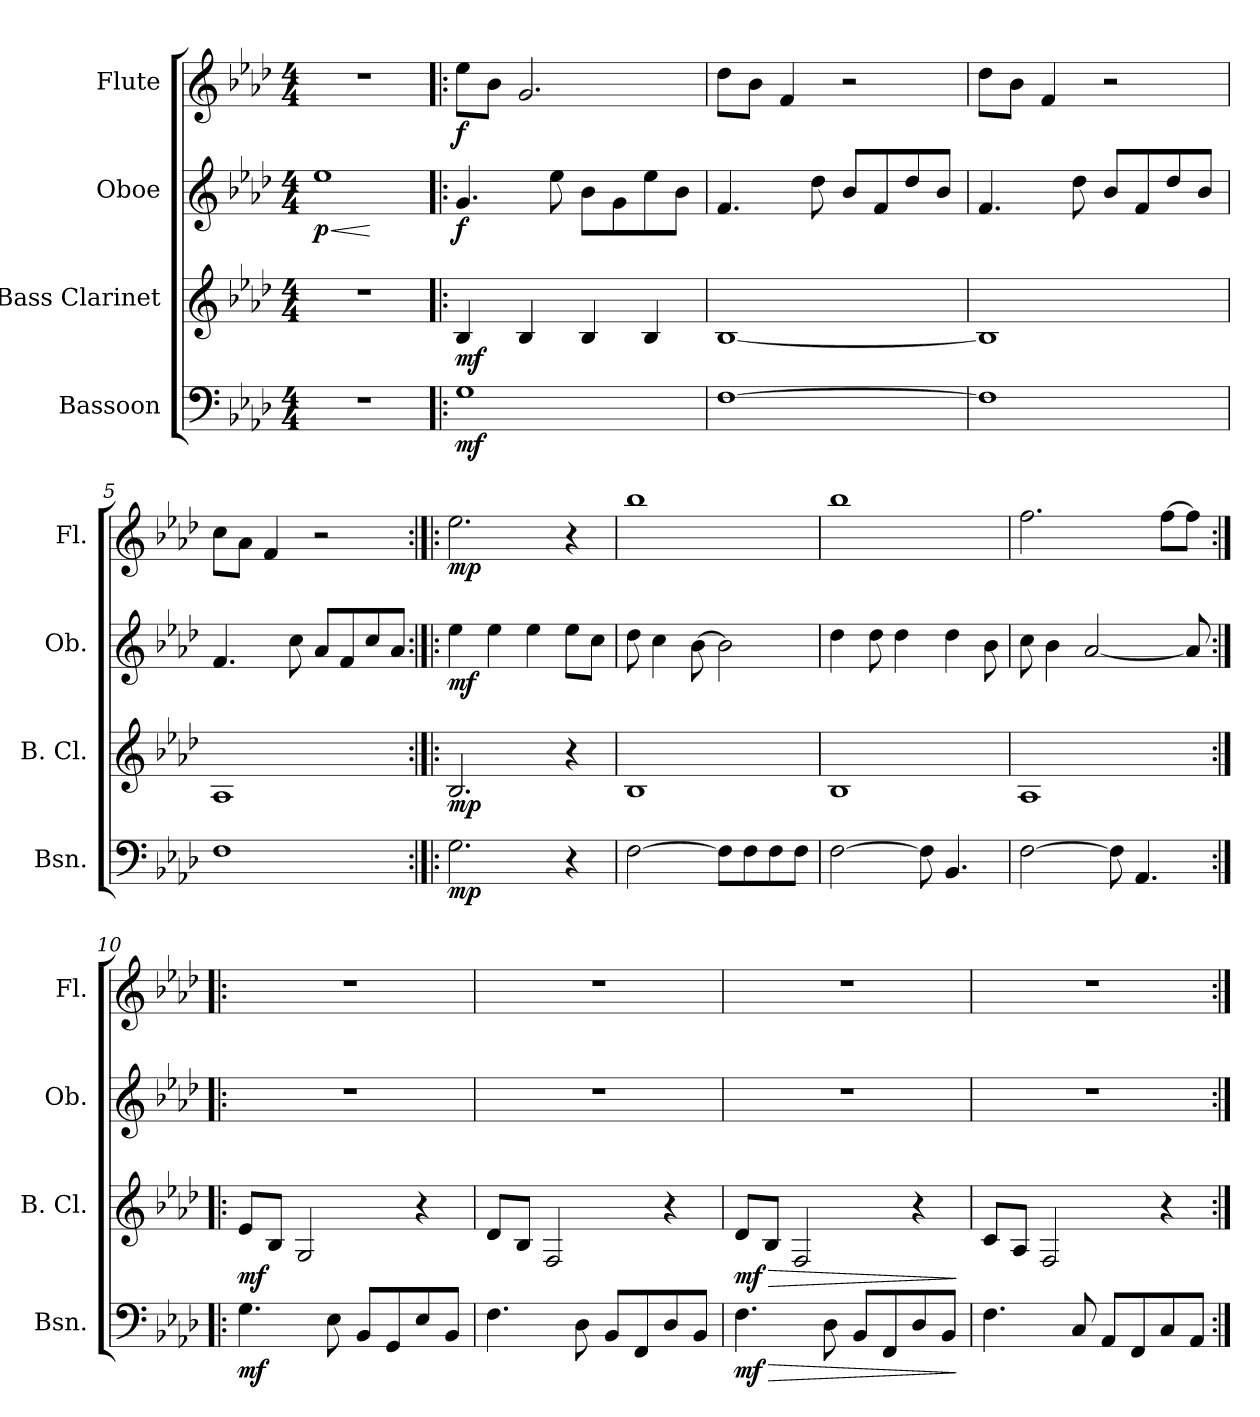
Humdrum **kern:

**kern	**dynam	**kern	**dynam	**kern	**dynam	**kern	**dynam
*part4	*part4	*part3	*part3	*part2	*part2	*part1	*part1
*staff4	*staff4	*staff3	*staff3	*staff2	*staff2	*staff1	*staff1
*I"Bassoon	*	*I"Bass Clarinet	*	*I"Oboe	*	*I"Flute	*
*I'Bsn.	*	*I'B. Cl.	*	*I'Ob.	*	*I'Fl.	*
*clefF4	*	*clefG2	*	*clefG2	*	*clefG2	*
*	*	*ITrd8c14	*	*	*	*	*
*k[b-e-a-d-]	*	*k[b-e-a-d-]	*	*k[b-e-a-d-]	*	*k[b-e-a-d-]	*
*M4/4	*	*M4/4	*	*M4/4	*	*M4/4	*
*MM120	*	*MM120	*	*MM120	*	*MM120	*
=1	=1	=1	=1	=1	=1	=1	=1
!	!	!	!	!	!LO:HP:b	!	!
!	!	!	!	!	!LO:DY:n=1:b	!	!
1r	.	1r	.	1ee-	< p	1r	.
.	.	.	.	.	[	.	.
=2!|:	=2!|:	=2!|:	=2!|:	=2!|:	=2!|:	=2!|:	=2!|:
!	!LO:DY:b	!	!LO:DY:b	!	!LO:DY:b	!	!LO:DY:b
1G	mf	4BB-/	mf	4.g/	f	8ee-\L	f
.	.	.	.	.	.	8b-\J	.
.	.	4BB-/	.	.	.	2.g/	.
.	.	.	.	8ee-\	.	.	.
.	.	4BB-/	.	8b-\L	.	.	.
.	.	.	.	8g\	.	.	.
.	.	4BB-/	.	8ee-\	.	.	.
.	.	.	.	8b-\J	.	.	.
=3	=3	=3	=3	=3	=3	=3	=3
[1F	.	[1BB-	.	4.f/	.	8dd-\L	.
.	.	.	.	.	.	8b-\J	.
.	.	.	.	.	.	4f/	.
.	.	.	.	8dd-\	.	.	.
.	.	.	.	8b-/L	.	2r	.
.	.	.	.	8f/	.	.	.
.	.	.	.	8dd-/	.	.	.
.	.	.	.	8b-/J	.	.	.
=4	=4	=4	=4	=4	=4	=4	=4
1F]	.	1BB-]	.	4.f/	.	8dd-\L	.
.	.	.	.	.	.	8b-\J	.
.	.	.	.	.	.	4f/	.
.	.	.	.	8dd-\	.	.	.
.	.	.	.	8b-/L	.	2r	.
.	.	.	.	8f/	.	.	.
.	.	.	.	8dd-/	.	.	.
.	.	.	.	8b-/J	.	.	.
=5	=5	=5	=5	=5	=5	=5	=5
1F	.	1AA-	.	4.f/	.	8cc\L	.
.	.	.	.	.	.	8a-\J	.
.	.	.	.	.	.	4f/	.
.	.	.	.	8cc\	.	.	.
.	.	.	.	8a-/L	.	2r	.
.	.	.	.	8f/	.	.	.
.	.	.	.	8cc/	.	.	.
.	.	.	.	8a-/J	.	.	.
!!LO:LB:g=z
=6:|!|:	=6:|!|:	=6:|!|:	=6:|!|:	=6:|!|:	=6:|!|:	=6:|!|:	=6:|!|:
!	!LO:DY:b	!	!LO:DY:b	!	!LO:DY:b	!	!LO:DY:b
2.G\	mp	2.BB-/	mp	4ee-\	mf	2.ee-\	mp
.	.	.	.	4ee-\	.	.	.
.	.	.	.	4ee-\	.	.	.
4r	.	4r	.	8ee-\L	.	4r	.
.	.	.	.	8cc\J	.	.	.
=7	=7	=7	=7	=7	=7	=7	=7
[2F\	.	1BB-	.	8dd-\	.	1bb-	.
.	.	.	.	4cc\	.	.	.
.	.	.	.	[8b-\	.	.	.
8F\L]	.	.	.	2b-\]	.	.	.
8F\	.	.	.	.	.	.	.
8F\	.	.	.	.	.	.	.
8F\J	.	.	.	.	.	.	.
=8	=8	=8	=8	=8	=8	=8	=8
[2F\	.	1BB-	.	4dd-\	.	1bb-	.
.	.	.	.	8dd-\	.	.	.
.	.	.	.	4dd-\	.	.	.
8F\]	.	.	.	.	.	.	.
4.BB-/	.	.	.	4dd-\	.	.	.
.	.	.	.	8b-\	.	.	.
=9	=9	=9	=9	=9	=9	=9	=9
[2F\	.	1AA-	.	8cc\	.	2.ff\	.
.	.	.	.	4b-\	.	.	.
.	.	.	.	[2a-/	.	.	.
8F\]	.	.	.	.	.	.	.
4.AA-/	.	.	.	.	.	.	.
.	.	.	.	.	.	[8ff\L	.
.	.	.	.	8a-/]	.	8ff\J]	.
=10:|!|:	=10:|!|:	=10:|!|:	=10:|!|:	=10:|!|:	=10:|!|:	=10:|!|:	=10:|!|:
!	!LO:DY:b	!	!LO:DY:b	!	!	!	!
4.G\	mf	8E-/L	mf	1r	.	1r	.
.	.	8BB-/J	.	.	.	.	.
.	.	2GG/	.	.	.	.	.
8E-\	.	.	.	.	.	.	.
8BB-/L	.	.	.	.	.	.	.
8GG/	.	.	.	.	.	.	.
8E-/	.	4r	.	.	.	.	.
8BB-/J	.	.	.	.	.	.	.
!!LO:PB:g=z
=11	=11	=11	=11	=11	=11	=11	=11
4.F\	.	8D-/L	.	1r	.	1r	.
.	.	8BB-/J	.	.	.	.	.
.	.	2FF/	.	.	.	.	.
8D-\	.	.	.	.	.	.	.
8BB-/L	.	.	.	.	.	.	.
8FF/	.	.	.	.	.	.	.
8D-/	.	4r	.	.	.	.	.
8BB-/J	.	.	.	.	.	.	.
=12	=12	=12	=12	=12	=12	=12	=12
!	!LO:HP:b	!	!LO:HP:b	!	!	!	!
!	!LO:DY:n=1:b	!	!LO:DY:n=1:b	!	!	!	!
4.F\	> mf	8D-/L	> mf	1r	.	1r	.
.	.	8BB-/J	.	.	.	.	.
.	.	2FF/	.	.	.	.	.
8D-\	.	.	.	.	.	.	.
8BB-/L	.	.	.	.	.	.	.
8FF/	.	.	.	.	.	.	.
8D-/	.	4r	.	.	.	.	.
8BB-/J	.	.	.	.	.	.	.
.	]	.	]	.	.	.	.
=13	=13	=13	=13	=13	=13	=13	=13
4.F\	.	8C/L	.	1r	.	1r	.
.	.	8AA-/J	.	.	.	.	.
.	.	2FF/	.	.	.	.	.
8C/	.	.	.	.	.	.	.
8AA-/L	.	.	.	.	.	.	.
8FF/	.	.	.	.	.	.	.
8C/	.	4r	.	.	.	.	.
8AA-/J	.	.	.	.	.	.	.
=:|!	=:|!	=:|!	=:|!	=:|!	=:|!	=:|!	=:|!
*-	*-	*-	*-	*-	*-	*-	*-
